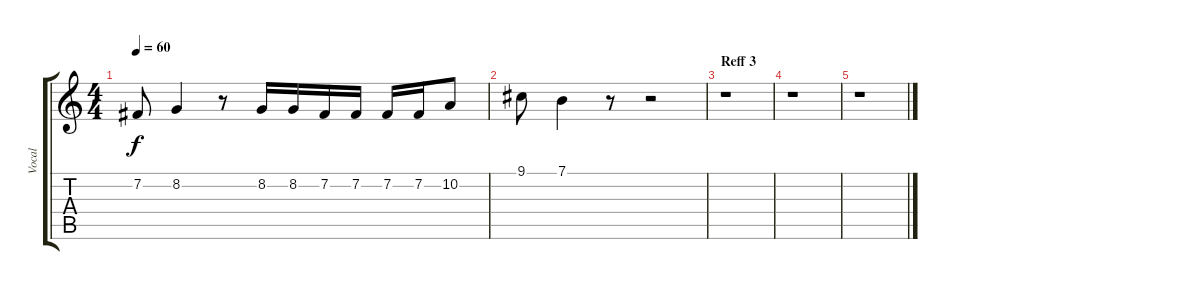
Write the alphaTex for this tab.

\track ("Vocal" "Vocal") {instrument lead1square}
\staff {score tabs}
\tuning (E4 B3 G3 D3 A2 E2) {hide}
\ts (4 4)
\tempo 60
\clef g2
\ks c
7.2.8{dy f} 8.2.4 r.8 8.2.16 8.2.16 7.2.16 7.2.16 7.2.16 7.2.16 10.2.8 |
9.1.8 7.1.4 r.8 r.2 |
\section ("" "Reff 3")
r.1 |
r.1 |
r.1
